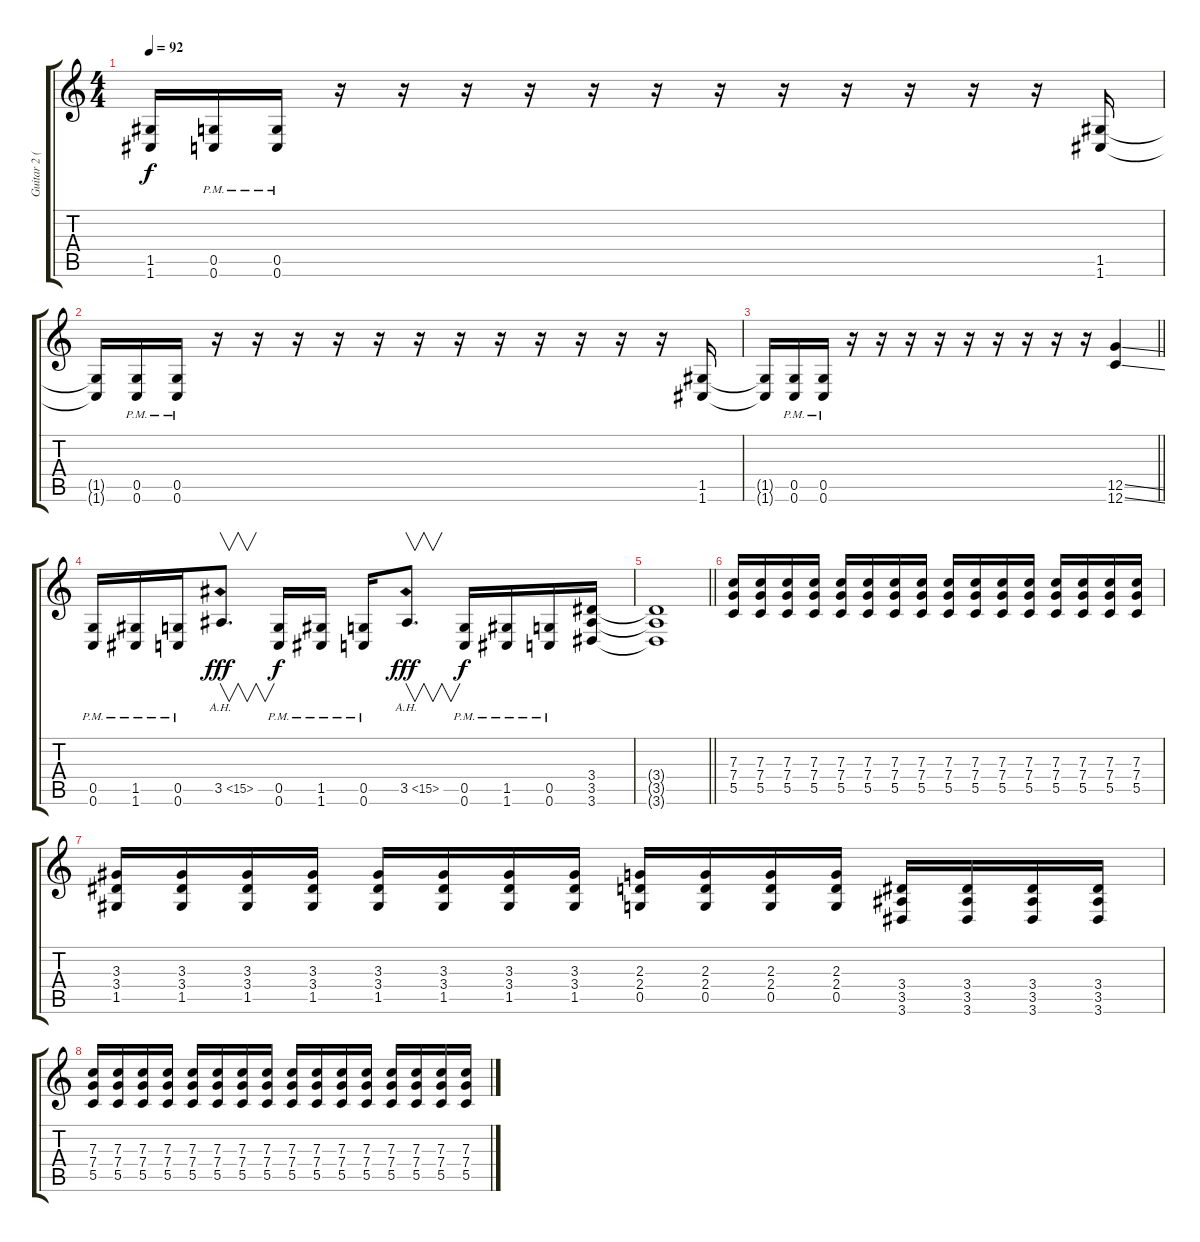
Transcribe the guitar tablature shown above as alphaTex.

\track ("Guitar 2 (Distorted- Tuck)" "Guitar 2 (") {instrument distortionguitar}
\staff {score tabs}
\tuning (D4 A3 F3 C3 G2 C2) {hide}
\ts (4 4)
\tempo 92
\clef g2
\ks c
(1.5{t} 1.6{t}).16{dy f} (0.5{pm} 0.6{pm}).16 (0.5{pm} 0.6{pm}).16 r.16 r.16 r.16 r.16 r.16 r.16 r.16 r.16 r.16 r.16 r.16 r.16 (1.5 1.6).16 |
(1.5{t} 1.6{t}).16 (0.5{pm} 0.6{pm}).16 (0.5{pm} 0.6{pm}).16 r.16 r.16 r.16 r.16 r.16 r.16 r.16 r.16 r.16 r.16 r.16 r.16 (1.5 1.6).16 |
\barLineRight lightlight
(1.5{t} 1.6{t}).16 (0.5{pm} 0.6{pm}).16 (0.5{pm} 0.6{pm}).16 r.16 r.16 r.16 r.16 r.16 r.16 r.16 r.16 r.16 (12.5{ss} 12.6{ss}).4 |
(0.5{pm} 0.6{pm}).16 (1.5{pm} 1.6{pm}).16 (0.5{pm} 0.6{pm}).16 3.5{ah 12}.8{v d dy fff} (0.5{pm} 0.6{pm}).16{dy f} (1.5{pm} 1.6{pm}).16 (0.5{pm} 0.6{pm}).16 3.5{ah 12}.8{v d dy fff} (0.5{pm} 0.6{pm}).16{dy f} (1.5{pm} 1.6{pm}).16 (0.5{pm} 0.6{pm}).16 (3.4 3.5 3.6).16 |
\barLineRight lightlight
(3.4{t} 3.5{t} 3.6{t}).1 |
(7.3 7.4 5.5).16 (7.3 7.4 5.5).16 (7.3 7.4 5.5).16 (7.3 7.4 5.5).16 (7.3 7.4 5.5).16 (7.3 7.4 5.5).16 (7.3 7.4 5.5).16 (7.3 7.4 5.5).16 (7.3 7.4 5.5).16 (7.3 7.4 5.5).16 (7.3 7.4 5.5).16 (7.3 7.4 5.5).16 (7.3 7.4 5.5).16 (7.3 7.4 5.5).16 (7.3 7.4 5.5).16 (7.3 7.4 5.5).16 |
(3.3 3.4 1.5).16 (3.3 3.4 1.5).16 (3.3 3.4 1.5).16 (3.3 3.4 1.5).16 (3.3 3.4 1.5).16 (3.3 3.4 1.5).16 (3.3 3.4 1.5).16 (3.3 3.4 1.5).16 (2.3 2.4 0.5).16 (2.3 2.4 0.5).16 (2.3 2.4 0.5).16 (2.3 2.4 0.5).16 (3.4 3.5 3.6).16 (3.4 3.5 3.6).16 (3.4 3.5 3.6).16 (3.4 3.5 3.6).16 |
(7.3 7.4 5.5).16 (7.3 7.4 5.5).16 (7.3 7.4 5.5).16 (7.3 7.4 5.5).16 (7.3 7.4 5.5).16 (7.3 7.4 5.5).16 (7.3 7.4 5.5).16 (7.3 7.4 5.5).16 (7.3 7.4 5.5).16 (7.3 7.4 5.5).16 (7.3 7.4 5.5).16 (7.3 7.4 5.5).16 (7.3 7.4 5.5).16 (7.3 7.4 5.5).16 (7.3 7.4 5.5).16 (7.3 7.4 5.5).16
